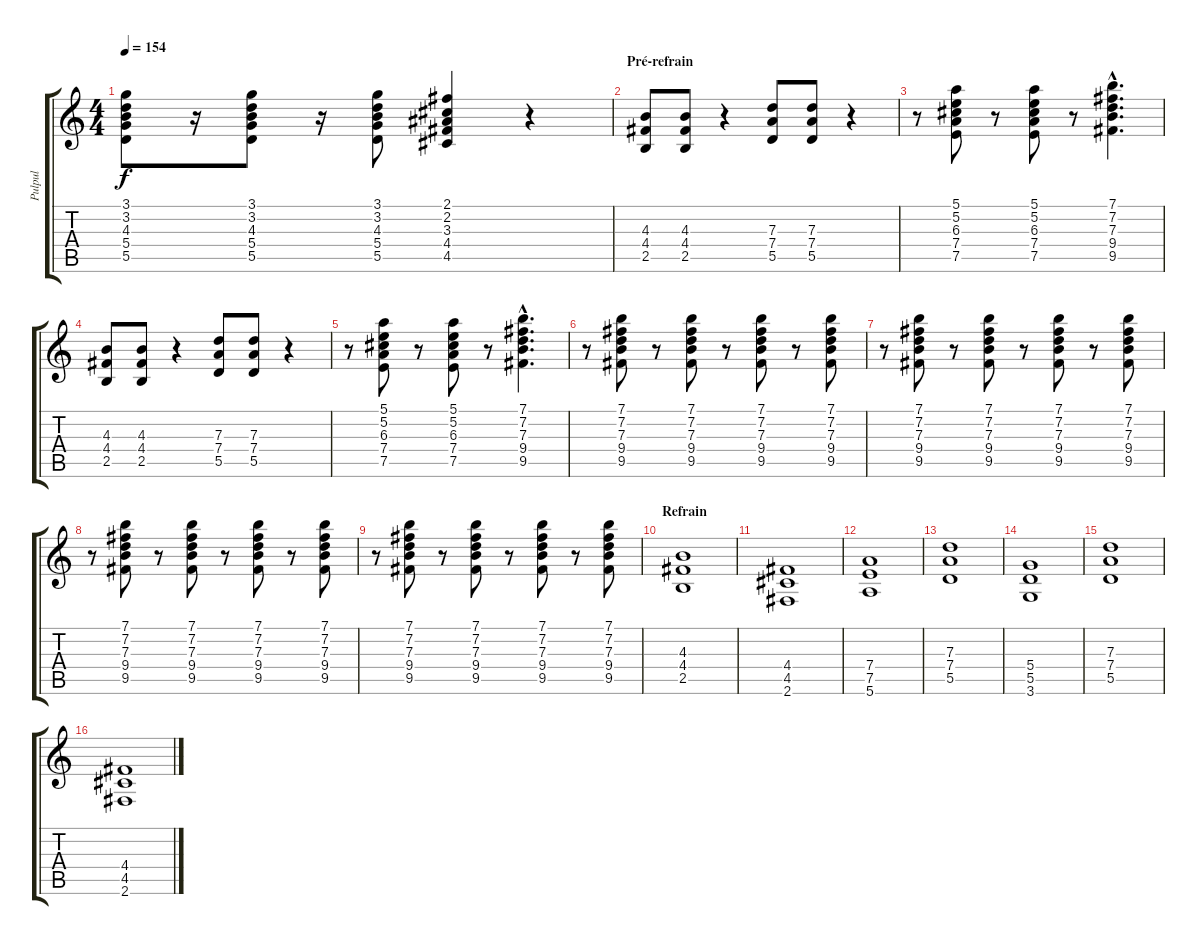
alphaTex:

\track ("Pulpul" "Pulpul") {instrument electricguitarmuted}
\staff {score tabs}
\tuning (E4 B3 G3 D3 A2 E2) {hide}
\ts (4 4)
\tempo 154
\clef g2
\ks c
(3.1 3.2 4.3 5.4 5.5).8{dy f} r.16 (3.1 3.2 4.3 5.4 5.5).8 r.16 (3.1 3.2 4.3 5.4 5.5).8 (2.1 2.2 3.3 4.4 4.5).4 r.4 |
\section ("" "Pré-refrain")
(4.3 4.4 2.5).8{instrument overdrivenguitar} (4.3 4.4 2.5).8 r.4 (7.3 7.4 5.5).8 (7.3 7.4 5.5).8 r.4 |
r.8 (5.1 5.2 6.3 7.4 7.5).8{instrument electricguitarmuted} r.8 (5.1 5.2 6.3 7.4 7.5).8 r.8 (7.1{hac} 7.2{hac} 7.3{hac} 9.4{hac} 9.5{hac}).4{d} |
(4.3 4.4 2.5).8{instrument overdrivenguitar} (4.3 4.4 2.5).8 r.4 (7.3 7.4 5.5).8 (7.3 7.4 5.5).8 r.4 |
r.8 (5.1 5.2 6.3 7.4 7.5).8{instrument electricguitarmuted} r.8 (5.1 5.2 6.3 7.4 7.5).8 r.8 (7.1{hac} 7.2{hac} 7.3{hac} 9.4{hac} 9.5{hac}).4{d} |
r.8 (7.1 7.2 7.3 9.4 9.5).8 r.8 (7.1 7.2 7.3 9.4 9.5).8 r.8 (7.1 7.2 7.3 9.4 9.5).8 r.8 (7.1 7.2 7.3 9.4 9.5).8 |
r.8 (7.1 7.2 7.3 9.4 9.5).8 r.8 (7.1 7.2 7.3 9.4 9.5).8 r.8 (7.1 7.2 7.3 9.4 9.5).8 r.8 (7.1 7.2 7.3 9.4 9.5).8 |
r.8 (7.1 7.2 7.3 9.4 9.5).8 r.8 (7.1 7.2 7.3 9.4 9.5).8 r.8 (7.1 7.2 7.3 9.4 9.5).8 r.8 (7.1 7.2 7.3 9.4 9.5).8 |
r.8 (7.1 7.2 7.3 9.4 9.5).8 r.8 (7.1 7.2 7.3 9.4 9.5).8 r.8 (7.1 7.2 7.3 9.4 9.5).8 r.8 (7.1 7.2 7.3 9.4 9.5).8 |
\section ("" "Refrain")
(4.3 4.4 2.5).1{volume 13 instrument overdrivenguitar} |
(4.4 4.5 2.6).1 |
(7.4 7.5 5.6).1 |
(7.3 7.4 5.5).1 |
(5.4 5.5 3.6).1 |
(7.3 7.4 5.5).1 |
(4.4 4.5 2.6).1
